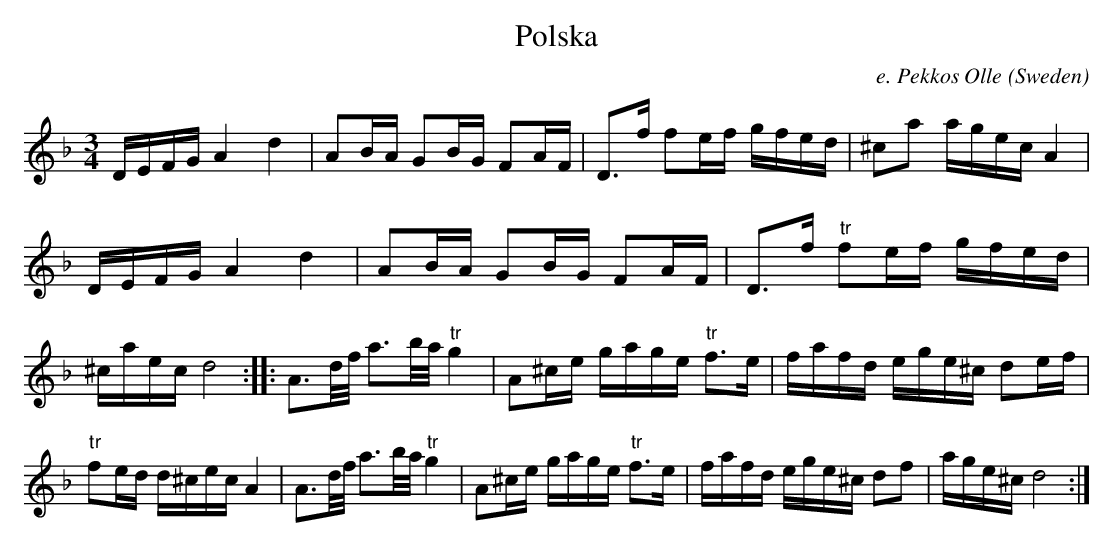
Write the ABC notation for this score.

X:1
T:Polska
O:Sweden
M:3/4
L:1/16
C:e. Pekkos Olle
K:Dm
DEFG A4d4|A2BA G2BG F2AF|\
D3f f2ef gfed|^c2a2 agec A4|\
DEFG A4 d4|A2BA G2BG F2AF|\
D3f "tr"f2ef gfed|^caec d8::\
A3d/f/ a3b/a/ "tr"g4|A2^ce gage "tr"f3e|\
fafd ege^c d2ef|"tr"f2ed d^cec A4|\
A3d/f/ a3b/a/ "tr"g4|A2^ce gage "tr"f3e|\
fafd ege^c d2f2|age^c d8 :|
